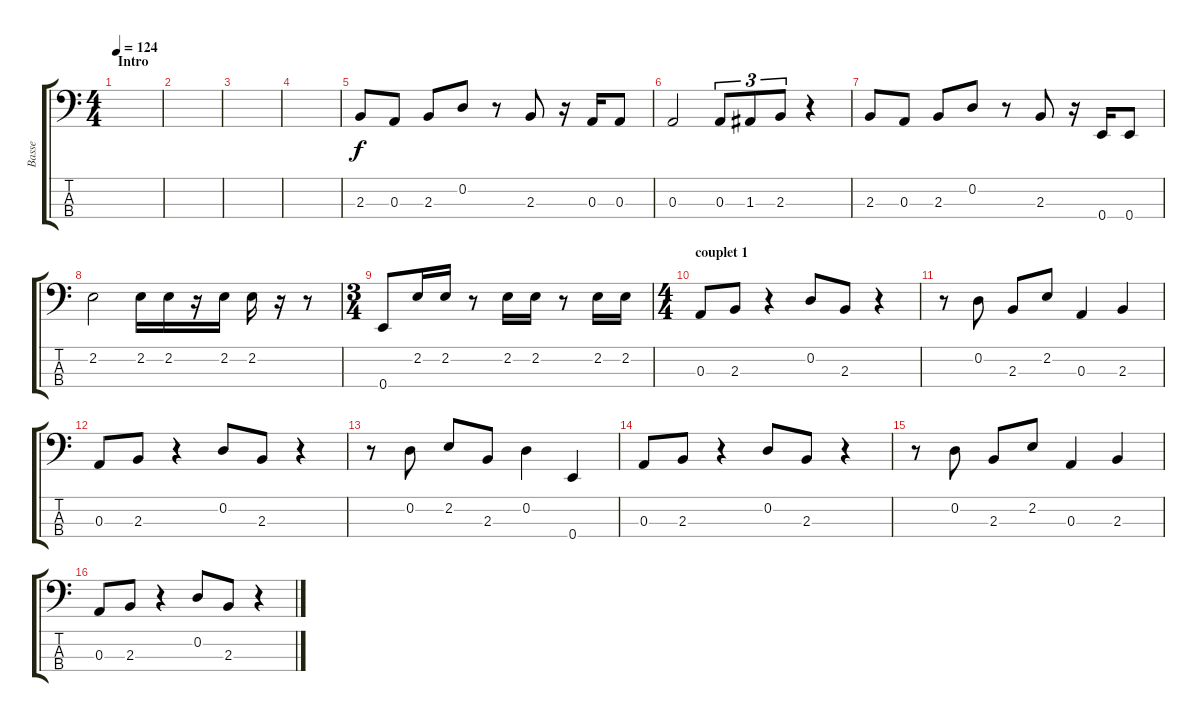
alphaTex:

\track ("Basse" "Basse") {instrument electricbassfinger}
\staff {score tabs}
\tuning (G2 D2 A1 E1) {hide}
\ts (4 4)
\section ("" "Intro")
\tempo 124
\clef f4
\ks c
|
|
|
|
2.3.8 0.3.8 2.3.8 0.2.8 r.8 2.3.8 r.16 0.3.16 0.3.8 |
0.3.2 0.3.8{tu (3 2)} 1.3.8{tu (3 2)} 2.3.8{tu (3 2)} r.4 |
2.3.8 0.3.8 2.3.8 0.2.8 r.8 2.3.8 r.16 0.4.16 0.4.8 |
2.2.2 2.2.16 2.2.16 r.16 2.2.16 2.2.16 r.16 r.8 |
\ts (3 4)
0.4.8 2.2.16 2.2.16 r.8 2.2.16 2.2.16 r.8 2.2.16 2.2.16 |
\ts (4 4)
\section ("" "couplet 1")
0.3.8 2.3.8 r.4 0.2.8 2.3.8 r.4 |
r.8 0.2.8 2.3.8 2.2.8 0.3.4 2.3.4 |
0.3.8 2.3.8 r.4 0.2.8 2.3.8 r.4 |
r.8 0.2.8 2.2.8 2.3.8 0.2.4 0.4.4 |
0.3.8 2.3.8 r.4 0.2.8 2.3.8 r.4 |
r.8 0.2.8 2.3.8 2.2.8 0.3.4 2.3.4 |
0.3.8 2.3.8 r.4 0.2.8 2.3.8 r.4
